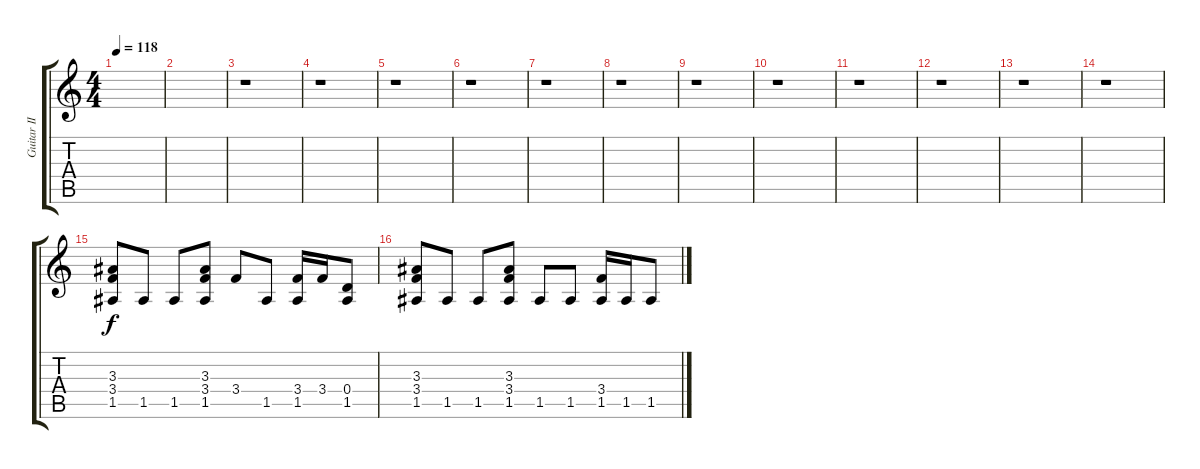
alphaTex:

\track ("Guitar II" "Guitar II") {instrument distortionguitar}
\staff {score tabs}
\tuning (E4 B3 G3 D3 A2 E2) {hide}
\ts (4 4)
\tempo 118
\clef g2
\ks c
|
|
r.1 |
r.1 |
r.1 |
r.1 |
r.1 |
r.1 |
r.1 |
r.1 |
r.1 |
r.1 |
r.1 |
r.1 |
(3.3 3.4 1.5).8{instrument distortionguitar} 1.5.8 1.5.8 (3.3 3.4 1.5).8 3.4.8 1.5.8 (3.4 1.5).16 3.4.16 (0.4 1.5).8 |
(3.3 3.4 1.5).8 1.5.8 1.5.8 (3.3 3.4 1.5).8 1.5.8 1.5.8 (3.4 1.5).16 1.5.16 1.5.8
